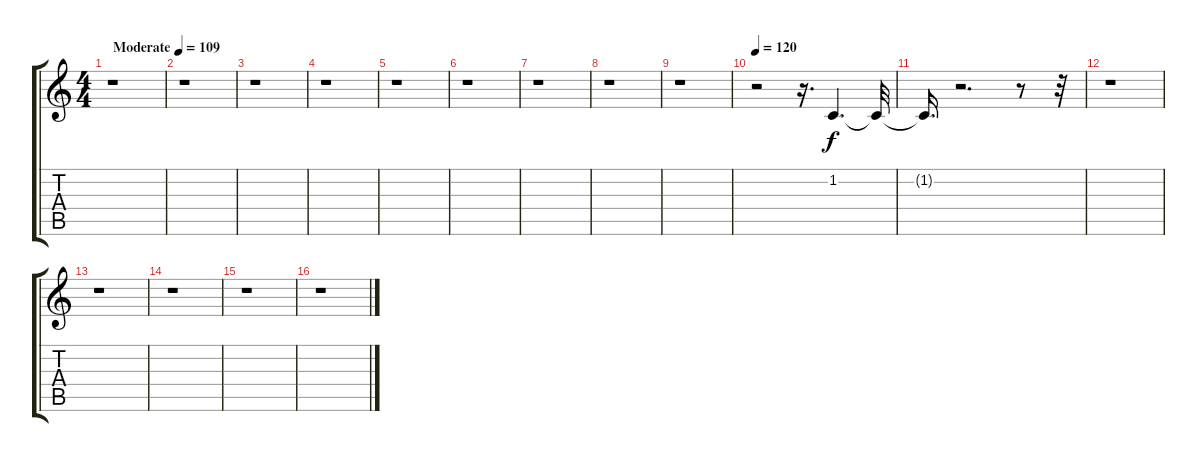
\track "" {instrument lead8bassandlead}
\staff {score tabs}
\tuning (E4 B3 G3 D3 A2 E2) {hide}
\ts (4 4)
\tempo (109 "Moderate")
\clef g2
\ks c
r.1{dy f instrument lead8bassandlead} |
r.1 |
r.1 |
r.1 |
r.1 |
r.1 |
r.1 |
r.1 |
r.1 |
\tempo 120
r.2 r.16{d} 1.2.4{d} 1.2{t}.32 |
1.2{t}.16{d} r.2{d} r.8 r.32 |
r.1 |
r.1 |
r.1 |
r.1 |
r.1
